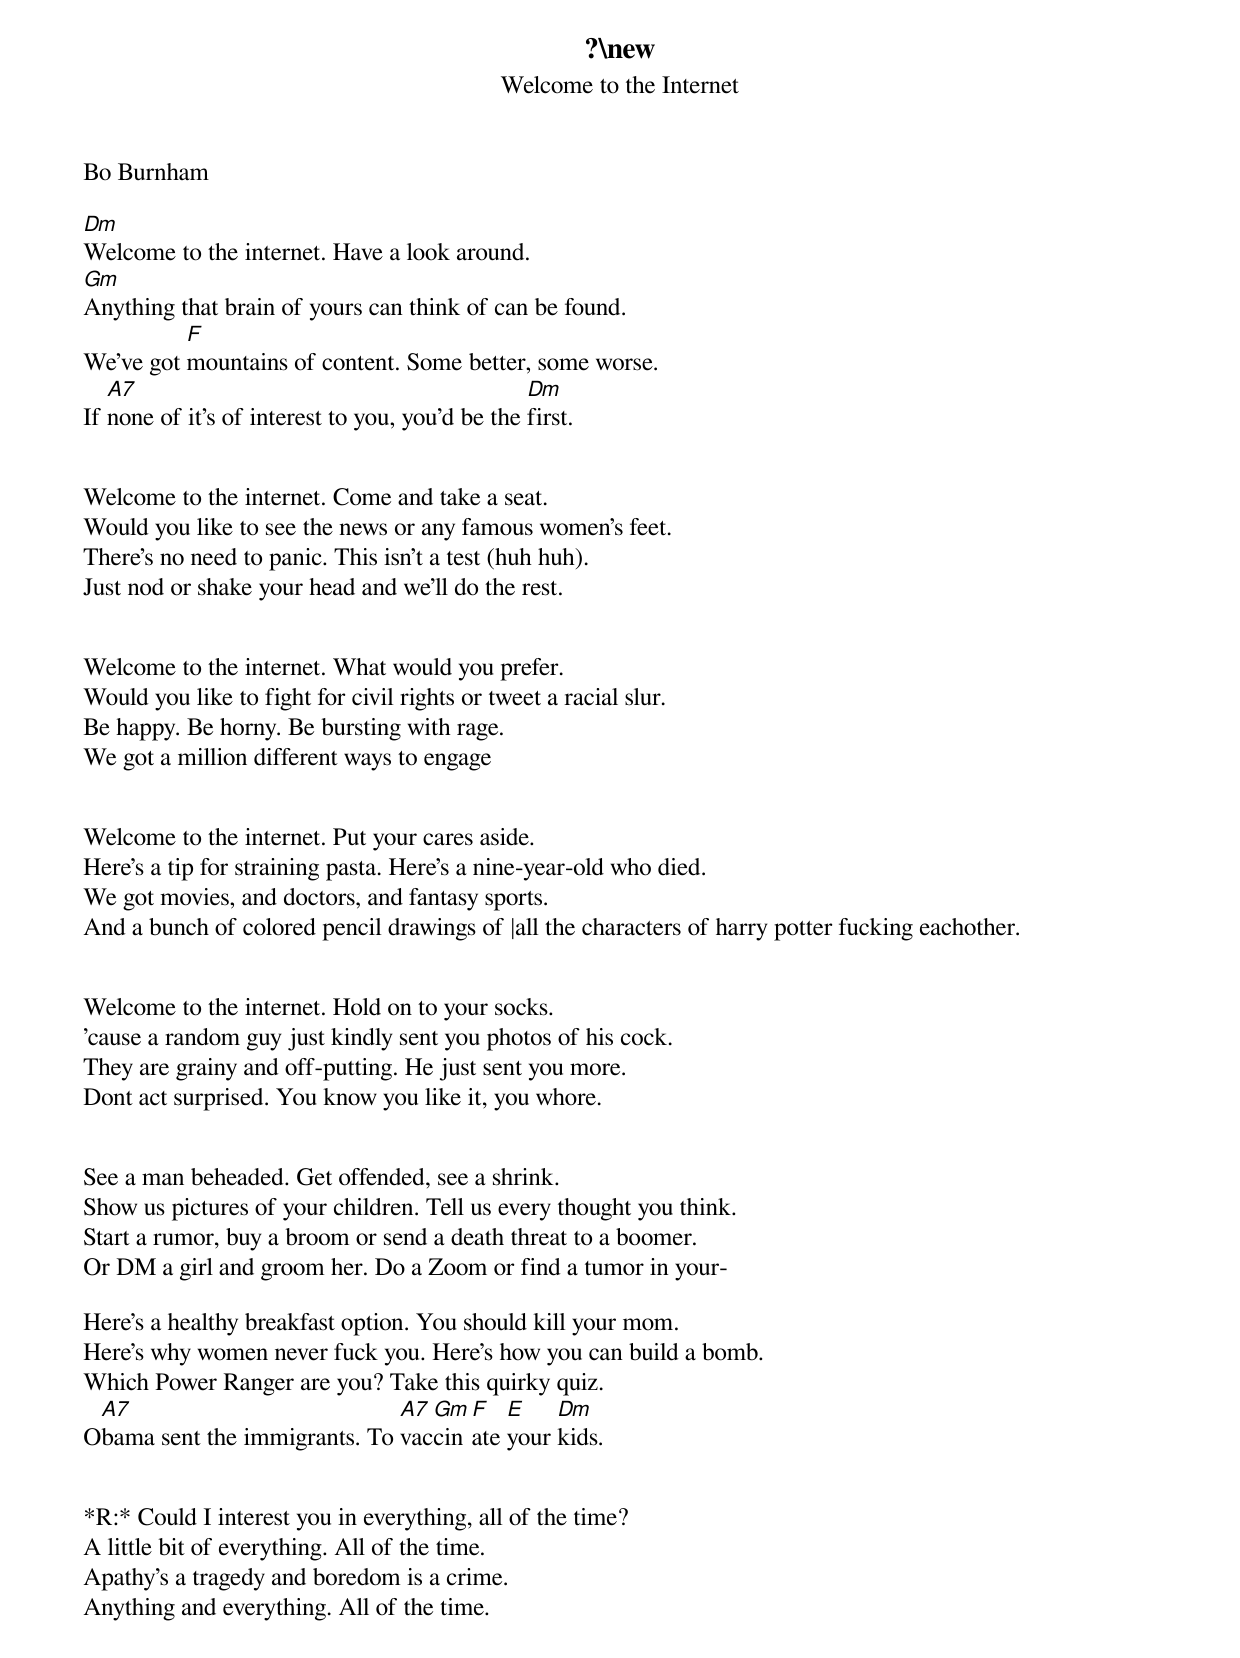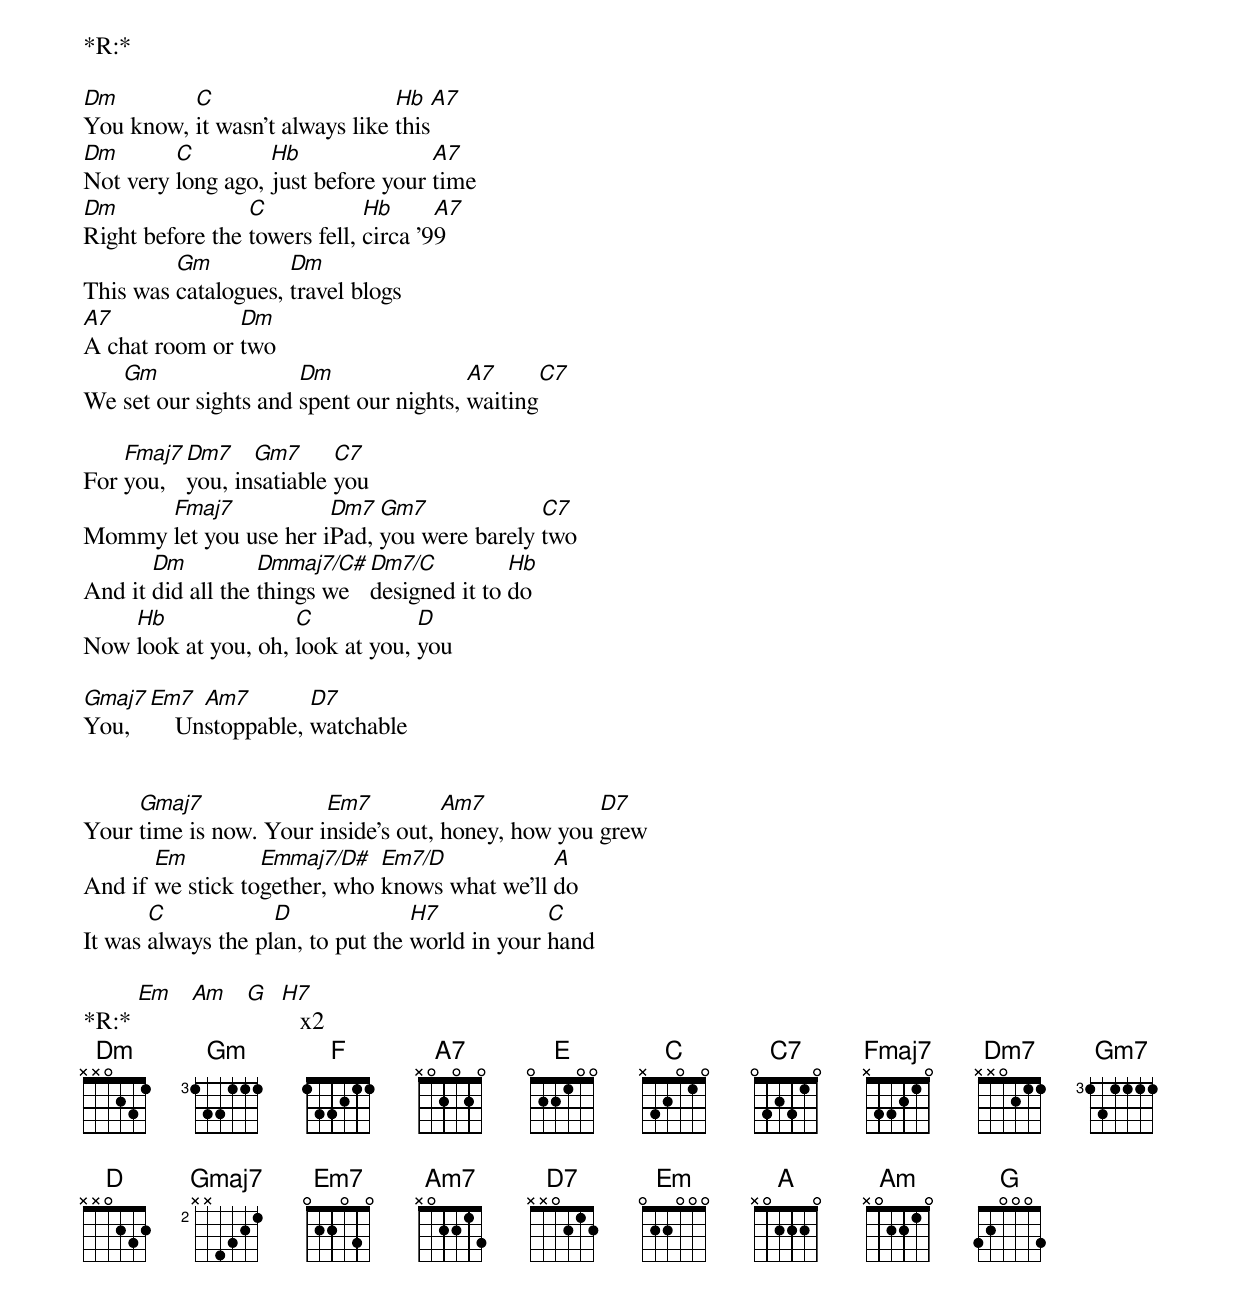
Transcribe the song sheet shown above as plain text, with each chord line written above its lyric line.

?\new
Welcome to the Internet
Bo Burnham

Dm
Welcome to the internet. Have a look around.
Gm
Anything that brain of yours can think of can be found.
          F
We've got mountains of content. Some better, some worse.
   A7                                            Dm
If none of it's of interest to you, you'd be the first.


Welcome to the internet. Come and take a seat.
Would you like to see the news or any famous women's feet.
There's no need to panic. This isn't a test (huh huh).
Just nod or shake your head and we'll do the rest.


Welcome to the internet. What would you prefer.
Would you like to fight for civil rights or tweet a racial slur.
Be happy. Be horny. Be bursting with rage.
We got a million different ways to engage


Welcome to the internet. Put your cares aside.
Here's a tip for straining pasta. Here's a nine-year-old who died.
We got movies, and doctors, and fantasy sports.
And a bunch of colored pencil drawings of |all the characters of harry potter fucking eachother.


Welcome to the internet. Hold on to your socks.
'cause a random guy just kindly sent you photos of his cock.
They are grainy and off-putting. He just sent you more.
Dont act surprised. You know you like it, you whore.


See a man beheaded. Get offended, see a shrink.
Show us pictures of your children. Tell us every thought you think.
Start a rumor, buy a broom or send a death threat to a boomer.
Or DM a girl and groom her. Do a Zoom or find a tumor in your-

Here's a healthy breakfast option. You should kill your mom.
Here's why women never fuck you. Here's how you can build a bomb.
Which Power Ranger are you? Take this quirky quiz.
 A7                           A7 Gm F   E    Dm
Obama sent the immigrants. To vaccinate your kids.


*R:* Could I interest you in everything, all of the time?
A little bit of everything. All of the time.
Apathy's a tragedy and boredom is a crime.
Anything and everything. All of the time.

*R:*

Dm        C                     Hb     A7
You know, it wasn't always like this
Dm       C         Hb               A7
Not very long ago, just before your time
Dm               C            Hb      A7
Right before the towers fell, circa '99
         Gm          Dm
This was catalogues, travel blogs
A7             Dm
A chat room or two
   Gm                 Dm                A7        C7
We set our sights and spent our nights, waiting

    Fmaj7 Dm7    Gm7      C7
For you,  you, insatiable you
      Fmaj7            Dm7  Gm7             C7
Mommy let you use her iPad, you were barely two
       Dm          Dmmaj7/C# Dm7/C          Hb
And it did all the things we designed it to do
    Hb               C            D
Now look at you, oh, look at you, you

Gmaj7  Em7   Am7        D7
You,       Unstoppable, watchable


     Gmaj7              Em7          Am7            D7
Your time is now. Your inside's out, honey, how you grew
       Em         Emmaj7/D#   Em7/D            A
And if we stick together, who knows what we'll do
       C            D              H7            C
It was always the plan, to put the world in your hand

     Em Am G H7
*R:*            x2
